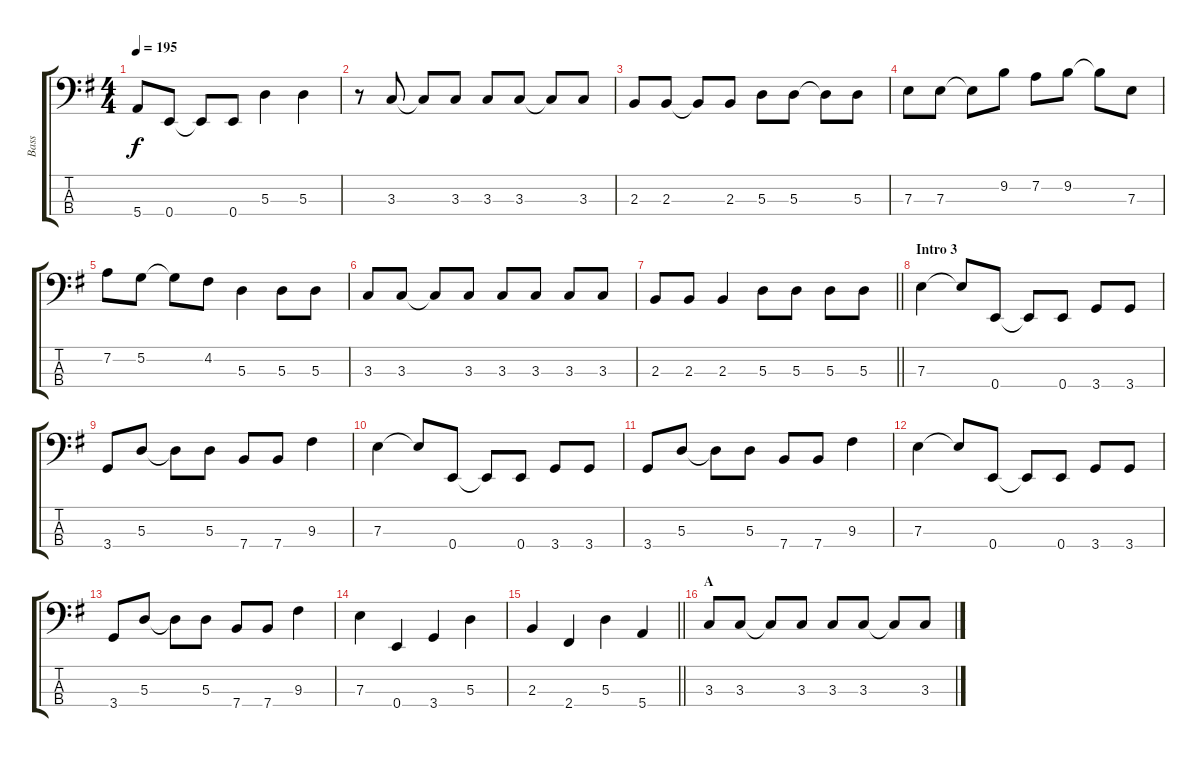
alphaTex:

\track ("Bass" "Bass") {instrument electricbassfinger}
\staff {score tabs}
\tuning (G2 D2 A1 E1) {hide}
\ts (4 4)
\tempo 195
\clef f4
\ks g
5.4.8{dy f} 0.4.8 0.4{t}.8 0.4.8 5.3.4 5.3.4 |
r.8 3.3.8 3.3{t}.8 3.3.8 3.3.8 3.3.8 3.3{t}.8 3.3.8 |
2.3.8 2.3.8 2.3{t}.8 2.3.8 5.3.8 5.3.8 5.3{t}.8 5.3.8 |
7.3.8 7.3.8 7.3{t}.8 9.2.8 7.2.8 9.2.8 9.2{t}.8 7.3.8 |
7.2.8 5.2.8 5.2{t}.8 4.2.8 5.3.4 5.3.8 5.3.8 |
3.3.8 3.3.8 3.3{t}.8 3.3.8 3.3.8 3.3.8 3.3.8 3.3.8 |
\barLineRight lightlight
2.3.8 2.3.8 2.3.4 5.3.8 5.3.8 5.3.8 5.3.8 |
\section ("" "Intro 3")
7.3.4 7.3{t}.8 0.4.8 0.4{t}.8 0.4.8 3.4.8 3.4.8 |
3.4.8 5.3.8 5.3{t}.8 5.3.8 7.4.8 7.4.8 9.3.4 |
7.3.4 7.3{t}.8 0.4.8 0.4{t}.8 0.4.8 3.4.8 3.4.8 |
3.4.8 5.3.8 5.3{t}.8 5.3.8 7.4.8 7.4.8 9.3.4 |
7.3.4 7.3{t}.8 0.4.8 0.4{t}.8 0.4.8 3.4.8 3.4.8 |
3.4.8 5.3.8 5.3{t}.8 5.3.8 7.4.8 7.4.8 9.3.4 |
7.3.4 0.4.4 3.4.4 5.3.4 |
\barLineRight lightlight
2.3.4 2.4.4 5.3.4 5.4.4 |
\section ("" "A")
3.3.8 3.3.8 3.3{t}.8 3.3.8 3.3.8 3.3.8 3.3{t}.8 3.3.8
